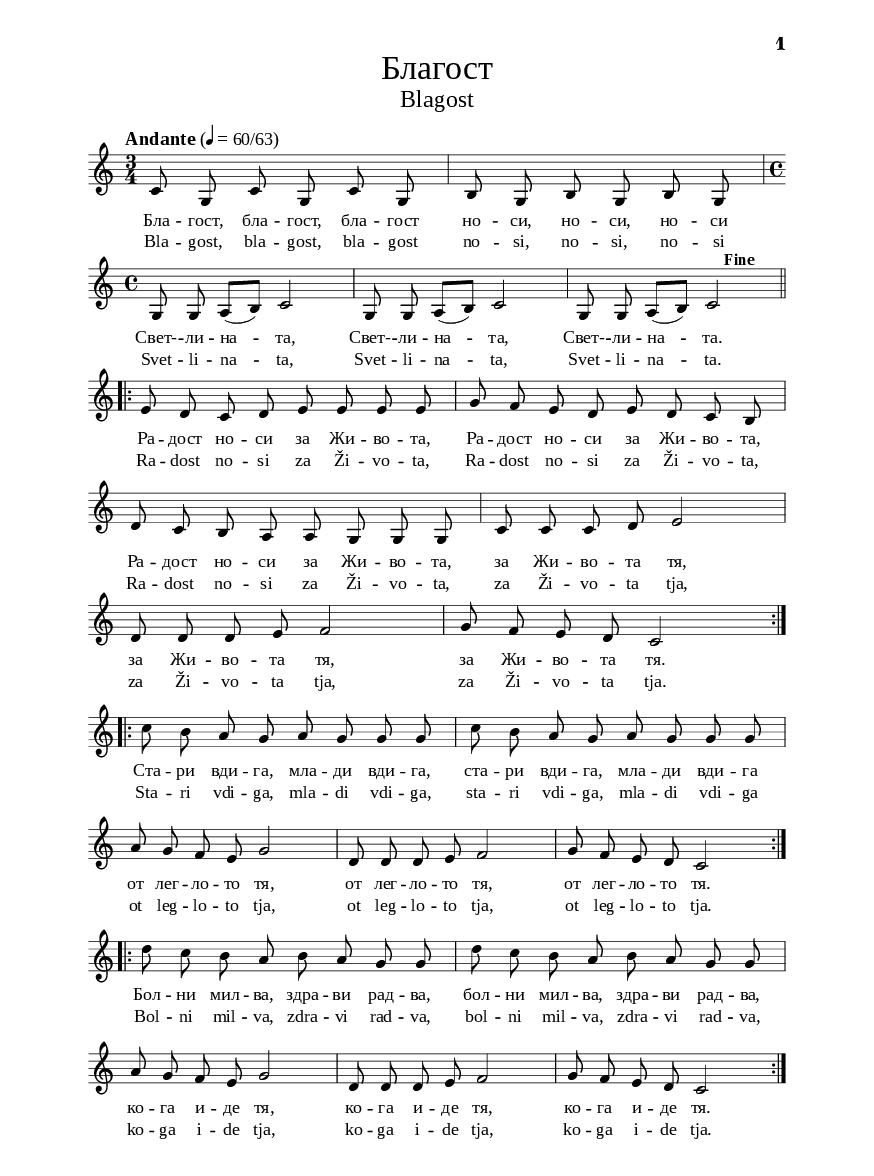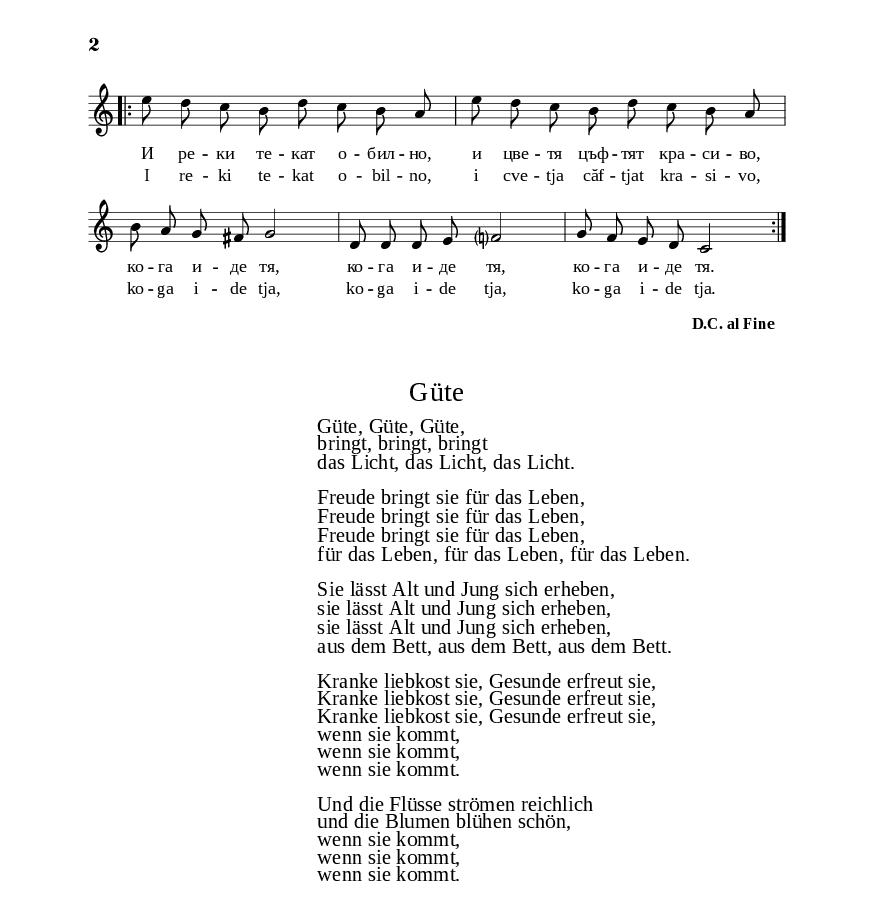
\version "2.24.3"

% include paper part and global functions
\include "include/globals.ily"

\bookpart {
  \label #'ref072
  \tocItem \markup "Благост – Blagost"
  \include "include/bookpart-paper.ily"
  \score {
    \include "include/score-layout.ily"

    \new Voice \absolute {

      \clef treble
      \key c \major
      \time 3/4
      \tempoFunc "Andante" 4 "60/63"
      \autoBeamOff
      c'8 g c' g c' g | b8 g b g b g \break |

      \time 4/4  g8 g a [( b )] c'2 |g8 g a [( b )] c'2 | g8 g a [( b )] c'2^\markup{ \bold {" " " "Fine} }  \break |

      \bar ".|:-||"
      e'8 d' c' d' e' e' e' e' | g'8 f' e' d' e' d' c' b \break |

      d'8 c' b a a g g g |c'8 c' c' d' e'2 \break |

      d'8 d' d' e' f'2 | g'8 f' e' d' c'2 \break \bar ":|.:"



      c''8 b' a' g' a' g' g' g' |  c''8 b' a' g' a' g' g' g' \break |

      a'8 g' f' e' g'2 | d'8 d' d' e' f'2 | g'8 f' e' d' c'2
      \break |

      \bar ":|.:"
      d''8 c'' b' a' b' a' g' g' | d''8 c'' b' a' b' a' g' g' \break

      a'8 g' f' e' g'2 | d'8 d' d' e' f'2 | g'8 f' e' d' c'2
      \break |

     \bar ":|.:"
      e''8 d'' c'' b' d'' c'' b' a' | e''8 d'' c'' b' d'' c'' b' a' \break |

      b'8 a' g' fis' g'2 | d'8 d' d' e' f'?2 | g'8 f' e' d' c'2   \bar ":|.:"
      \break | % 27
    }

    \addlyrics {
      Бла -- гост,
      бла -- гост, бла -- гост но -- си, но -- си, но --
      си "Свет-" -- ли -- на -- та, "Свет-" -- ли -- на -- та,
      "Свет-" -- ли -- на -- та. Ра -- дост но -- си за
      Жи -- во -- та, Ра -- дост но -- си за Жи -- во
      -- та, Ра -- дост но -- си за Жи -- во -- та, за
      Жи -- во -- та тя, за Жи -- во -- та тя, за Жи
      -- во -- та тя. Ста -- ри вди -- га, мла -- ди
      вди -- га, ста -- ри вди -- га, мла -- ди вди --
      га от лег -- ло -- то тя, от лег -- ло -- то
      тя, от лег -- ло -- то тя. Бол -- ни мил -- ва,
      здра -- ви рад -- ва, бол -- ни мил -- ва, здра --
      ви рад -- ва, ко -- га и -- де тя, ко -- га и
      -- де тя, ко -- га и -- де тя. И ре -- ки те
      -- кат о -- бил -- но, и цве -- тя цъф -- тят
      кра -- си -- во, ко -- га и -- де тя, ко -- га
      и -- де тя, ко -- га и -- де тя.
    }
    \addlyrics {
      Bla -- gost,
      bla -- gost, bla -- gost no -- si, no -- si, no --
      si Svet -- li -- na -- ta, Svet -- li -- na -- ta,
      Svet -- li -- na -- ta. Ra -- dost no -- si za
      Ži -- vo -- ta, Ra -- dost no -- si za Ži -- vo
      -- ta, Ra -- dost no -- si za Ži -- vo -- ta, za
      Ži -- vo -- ta tja, za Ži -- vo -- ta tja, za Ži
      -- vo -- ta tja. Sta -- ri vdi -- ga, mla -- di
      vdi -- ga, sta -- ri vdi -- ga, mla -- di vdi --
      ga ot leg -- lo -- to tja, ot leg -- lo -- to
      tja, ot leg -- lo -- to tja. Bol -- ni mil -- va,
      zdra -- vi rad -- va, bol -- ni mil -- va, zdra --
      vi rad -- va, ko -- ga i -- de tja, ko -- ga i
      -- de tja, ko -- ga i -- de tja. I re -- ki te
      -- kat o -- bil -- no, i cve -- tja căf -- tjat
      kra -- si -- vo, ko -- ga i -- de tja, ko -- ga
      i -- de tja, ko -- ga i -- de tja.
    }
    \header {
      title = \titleFunc "Благост" "Blagost"
    }

    \midi{}

  } % score

  \markup \empty-one

  \markup \dc-one "D.C. al Fine"

  \markup \empty-two
  % include foreign translation(s) of the song
  \version "2.24.4"

\markup \fill-line { \fontsize #deTitleFontSize "Güte" }
\markup \null
\markup \null

\markup \abs-fontsize #10 {
   \hspace #30
  \override #`(baseline-skip . ,deCoupletBaselineSkip)

  \column {
    \line { " " Güte, Güte, Güte,}

    \line { " " bringt, bringt, bringt }
     \line { " " das Licht, das Licht, das Licht.}

    \line { " "}

    \line { " " Freude bringt sie für das Leben, }
    \line { " " Freude bringt sie für das Leben, }
    \line { " " Freude bringt sie für das Leben, }

    \line { " "für das Leben, für das Leben, für das Leben. }
    \line { " "}

    \line { " "Sie lässt Alt und Jung sich erheben, }
    \line { " "sie lässt Alt und Jung sich erheben, }
    \line { " "sie lässt Alt und Jung sich erheben, }

    \line { " "aus dem Bett, aus dem Bett, aus dem Bett.}
    \line { " "}

    \line { " "Kranke liebkost sie, Gesunde erfreut sie,}
    \line { " "Kranke liebkost sie, Gesunde erfreut sie, }
    \line { " "Kranke liebkost sie, Gesunde erfreut sie, }

    \line { " "wenn sie kommt, }
    \line { " "wenn sie kommt,  }
    \line { " "wenn sie kommt.  }

    \line { " "}

    \line { " "Und die Flüsse strömen reichlich }

    \line { " "und die Blumen blühen schön,}

    \line { " "wenn sie kommt, }
    \line { " "wenn sie kommt,  }
    \line { " "wenn sie kommt.  }




  }


}


} % bookpart
